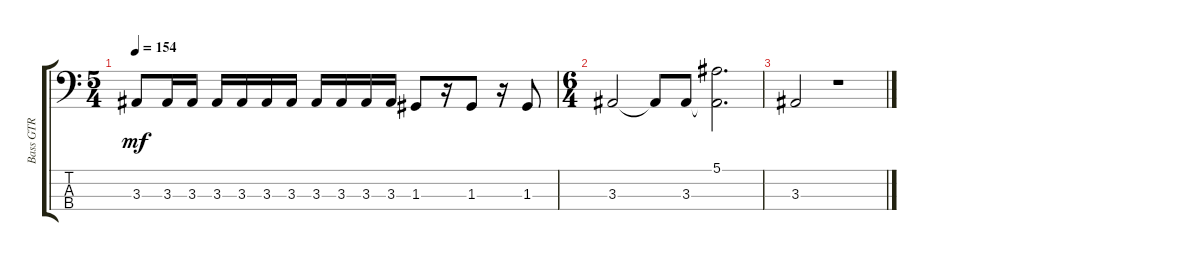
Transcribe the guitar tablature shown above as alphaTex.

\track ("Bass GTR" "Bass GTR") {instrument electricbassfinger}
\staff {score tabs}
\tuning (F2 C2 G1 C1) {hide}
\ts (5 4)
\tempo 154
\clef f4
\ks aminor
3.3.8{dy mf} 3.3.16 3.3.16 3.3.16 3.3.16 3.3.16 3.3.16 3.3.16 3.3.16 3.3.16 3.3.16 1.3.8 r.16 1.3.8 r.16 1.3.8 |
\ts (6 4)
3.3.2 3.3{t}.8 3.3.8 (5.1 3.3{t}).2{d} |
3.3.2 r.1
